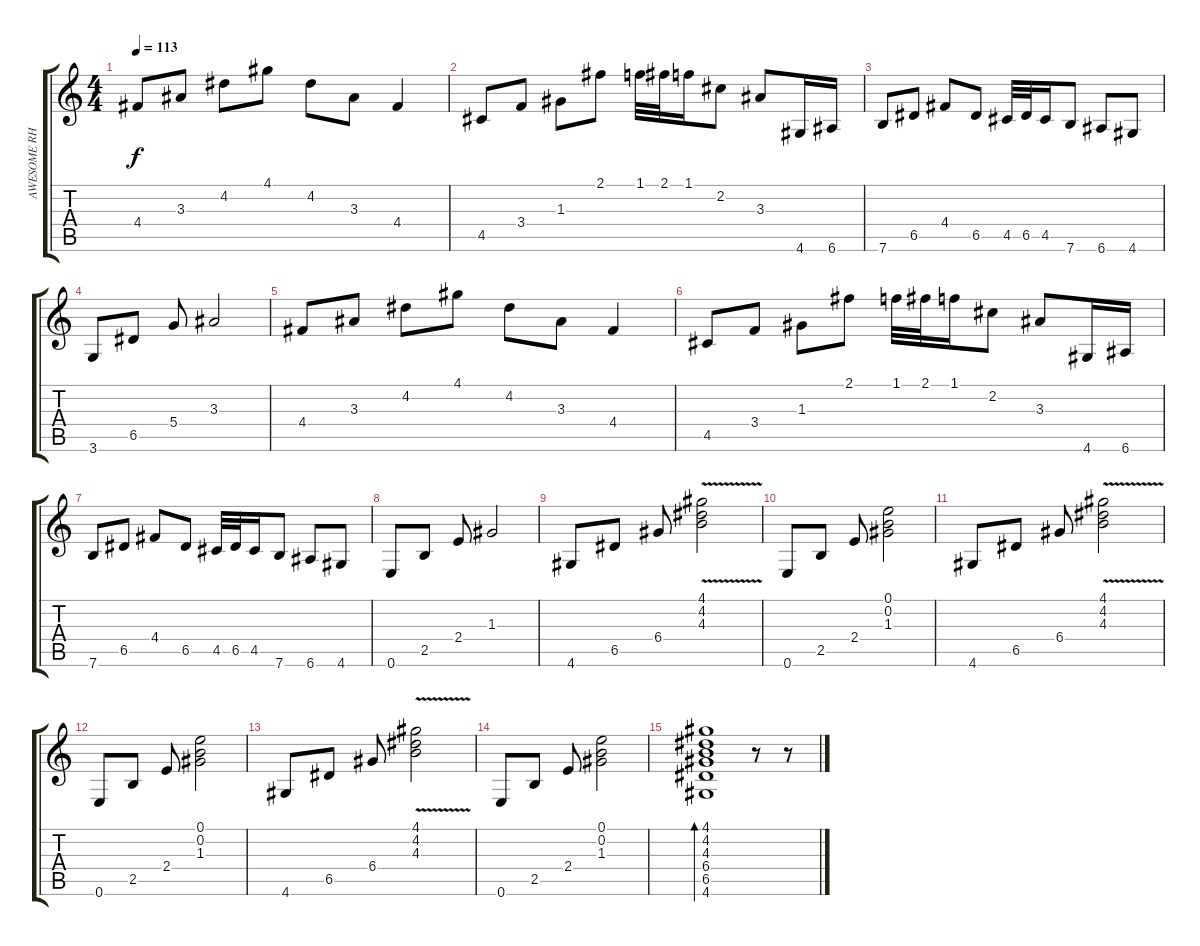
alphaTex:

\track ("AWESOME RHYTHM" "AWESOME RH") {instrument acousticguitarsteel}
\staff {score tabs}
\tuning (E4 B3 G3 D3 A2 E2) {hide}
\ts (4 4)
\tempo 113
\clef g2
\ks c
4.4.8{dy f} 3.3.8 4.2.8 4.1.8 4.2.8 3.3.8 4.4.4 |
4.5.8 3.4.8 1.3.8 2.1.8 1.1.32 2.1.32 1.1.16 2.2.8 3.3.8 4.6.16 6.6.16 |
7.6.8 6.5.8 4.4.8 6.5.8 4.5.32 6.5.32 4.5.16 7.6.8 6.6.8 4.6.8 |
3.6.8 6.5.8 5.4.8 3.3.2 |
4.4.8 3.3.8 4.2.8 4.1.8 4.2.8 3.3.8 4.4.4 |
4.5.8 3.4.8 1.3.8 2.1.8 1.1.32 2.1.32 1.1.16 2.2.8 3.3.8 4.6.16 6.6.16 |
7.6.8 6.5.8 4.4.8 6.5.8 4.5.32 6.5.32 4.5.16 7.6.8 6.6.8 4.6.8 |
0.6.8 2.5.8 2.4.8 1.3.2 |
4.6.8 6.5.8 6.4.8 (4.1 4.2 4.3{v}).2 |
0.6.8 2.5.8 2.4.8 (0.1 0.2 1.3).2 |
4.6.8 6.5.8 6.4.8 (4.1 4.2 4.3{v}).2 |
0.6.8 2.5.8 2.4.8 (0.1 0.2 1.3).2 |
4.6.8 6.5.8 6.4.8 (4.1 4.2 4.3{v}).2 |
0.6.8 2.5.8 2.4.8 (0.1 0.2 1.3).2 |
(4.1 4.2 4.3 6.4 6.5 4.6).1{bd 240} r.8 r.8
